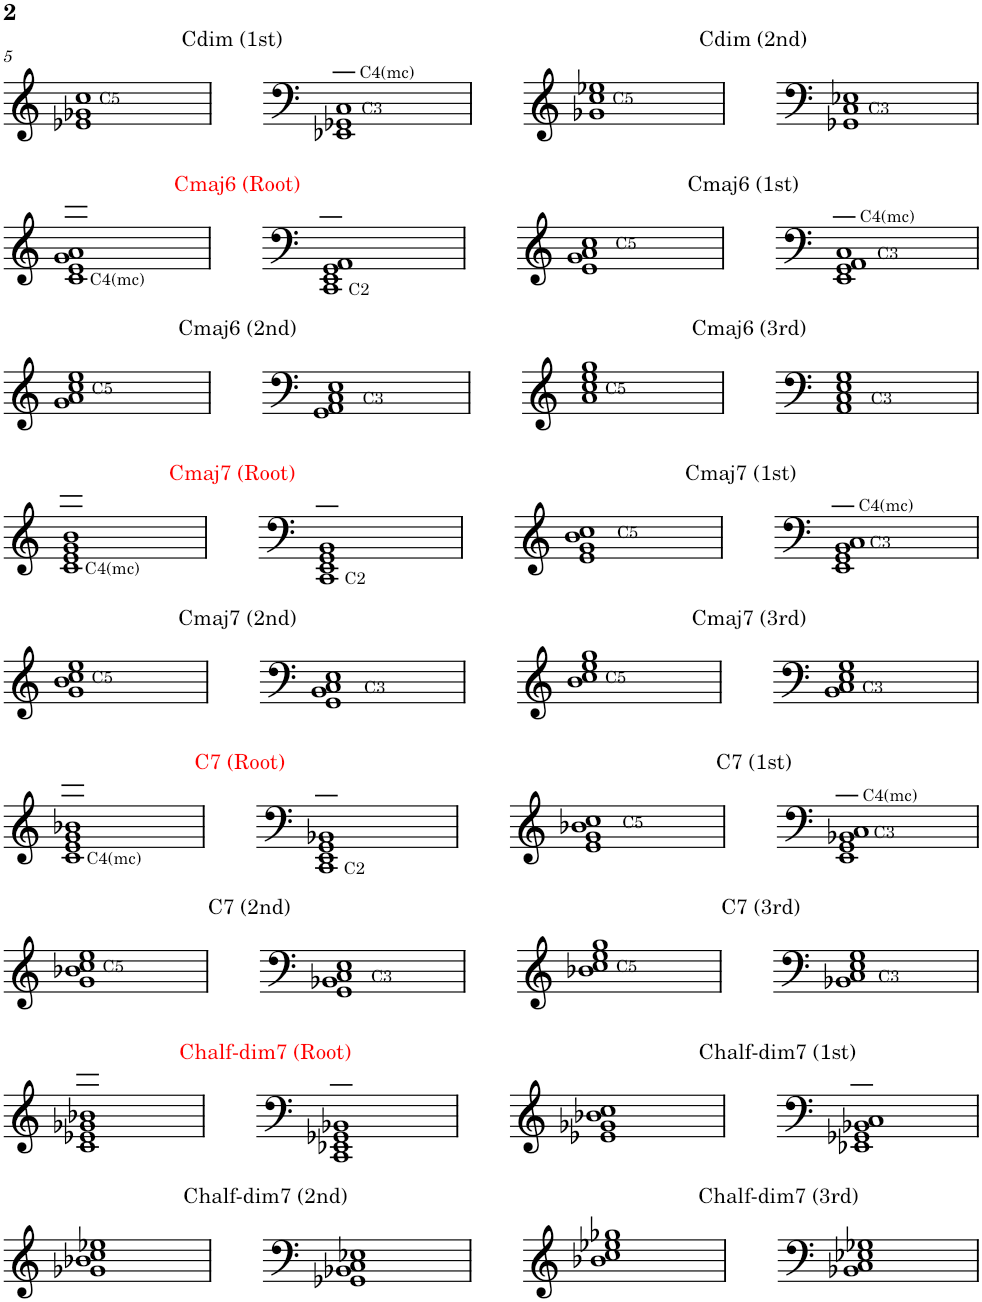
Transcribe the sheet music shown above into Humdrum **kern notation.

**kern
*part1
*staff1
*I"Piano
*I'Pno.
!!LO:PB:g=z
*clefG2
*k[]
=5
!LO:TX:a:t=Cdim (1st)
!LO:TX:b:t=C5
1e-X 1g-X 1cc 1ccc
=6
*clefF4
!LO:TX:b:t=C3
!LO:TX:a:t=C4(mc)
1EE-X 1GG-X 1C 1c
=7
*clefG2
!LO:TX:a:t=Cdim (2nd)
!LO:TX:b:t=C5
1g-X 1cc 1ee-X 1ccc
=8
*clefF4
!LO:TX:b:t=C3
1GG-X 1C 1E-X 1c
!!LO:LB:g=z
=1
*clefG2
!LO:TX:a:color=#FF0000:t=Cmaj6 (Root)
!LO:TX:b:t=C4(mc)
1c 1e 1g 1a 1ccc
=2
*clefF4
!LO:TX:b:t=C2
1CC 1EE 1GG 1AA 1c
=3
*clefG2
!LO:TX:a:t=Cmaj6 (1st)
!LO:TX:b:t=C5
1e 1g 1a 1cc 1ccc
=4
*clefF4
!LO:TX:b:t=C3
!LO:TX:a:t=C4(mc)
1EE 1GG 1AA 1C 1c
!!LO:LB:g=z
=1
*clefG2
!LO:TX:a:t=Cmaj6 (2nd)
!LO:TX:b:t=C5
1g 1a 1cc 1ee 1ccc
=2
*clefF4
!LO:TX:b:t=C3
1GG 1AA 1C 1E 1c
=3
*clefG2
!LO:TX:a:t=Cmaj6 (3rd)
!LO:TX:b:t=C5
1a 1cc 1ee 1gg 1ccc
=4
*clefF4
!LO:TX:b:t=C3
1AA 1C 1E 1G 1c
!!LO:LB:g=z
=1
*clefG2
!LO:TX:a:color=#FF0000:t=Cmaj7 (Root)
!LO:TX:b:t=C4(mc)
1c 1e 1g 1b 1ccc
=2
*clefF4
!LO:TX:b:t=C2
1CC 1EE 1GG 1BB 1c
=3
*clefG2
!LO:TX:a:t=Cmaj7 (1st)
!LO:TX:b:t=C5
1e 1g 1b 1cc 1ccc
=4
*clefF4
!LO:TX:b:t=C3
!LO:TX:a:t=C4(mc)
1EE 1GG 1BB 1C 1c
!!LO:LB:g=z
=1
*clefG2
!LO:TX:a:t=Cmaj7 (2nd)
!LO:TX:b:t=C5
1g 1b 1cc 1ee 1ccc
=2
*clefF4
!LO:TX:b:t=C3
1GG 1BB 1C 1E 1c
=3
*clefG2
!LO:TX:a:t=Cmaj7 (3rd)
!LO:TX:b:t=C5
1b 1cc 1ee 1gg 1ccc
=4
*clefF4
!LO:TX:b:t=C3
1BB 1C 1E 1G 1c
!!LO:LB:g=z
=1
*clefG2
!LO:TX:a:color=#FF0000:t=C7 (Root)
!LO:TX:b:t=C4(mc)
1c 1e 1g 1b-X 1ccc
=2
*clefF4
!LO:TX:b:t=C2
1CC 1EE 1GG 1BB-X 1c
=3
*clefG2
!LO:TX:a:t=C7 (1st)
!LO:TX:b:t=C5
1e 1g 1b-X 1cc 1ccc
=4
*clefF4
!LO:TX:a:t=C4(mc)
!LO:TX:b:t=C3
1EE 1GG 1BB-X 1C 1c
!!LO:LB:g=z
=1
*clefG2
!LO:TX:a:t=C7 (2nd)
!LO:TX:b:t=C5
1g 1b-X 1cc 1ee 1ccc
=2
*clefF4
!LO:TX:b:t=C3
1GG 1BB-X 1C 1E 1c
=3
*clefG2
!LO:TX:a:t=C7 (3rd)
!LO:TX:b:t=C5
1b-X 1cc 1ee 1gg 1ccc
=4
*clefF4
!LO:TX:b:t=C3
1BB-X 1C 1E 1G 1c
!!LO:LB:g=z
=1
*clefG2
!LO:TX:a:color=#FF0000:t=Chalf-dim7 (Root)
1c 1e-X 1g-X 1b-X 1ccc
=2
*clefF4
1CC 1EE-X 1GG-X 1BB-X 1c
=3
*clefG2
!LO:TX:a:t=Chalf-dim7 (1st)
1e-X 1g-X 1b-X 1cc 1ccc
=4
*clefF4
1EE-X 1GG-X 1BB-X 1C 1c
!!LO:LB:g=z
=1
*clefG2
!LO:TX:a:t=Chalf-dim7 (2nd)
1g-X 1b-X 1cc 1ee-X 1ccc
=2
*clefF4
1GG-X 1BB-X 1C 1E-X 1c
=3
*clefG2
!LO:TX:a:t=Chalf-dim7 (3rd)
1b-X 1cc 1ee-X 1gg-X 1ccc
=4
*clefF4
1BB-X 1C 1E-X 1G-X 1c
=
*-
